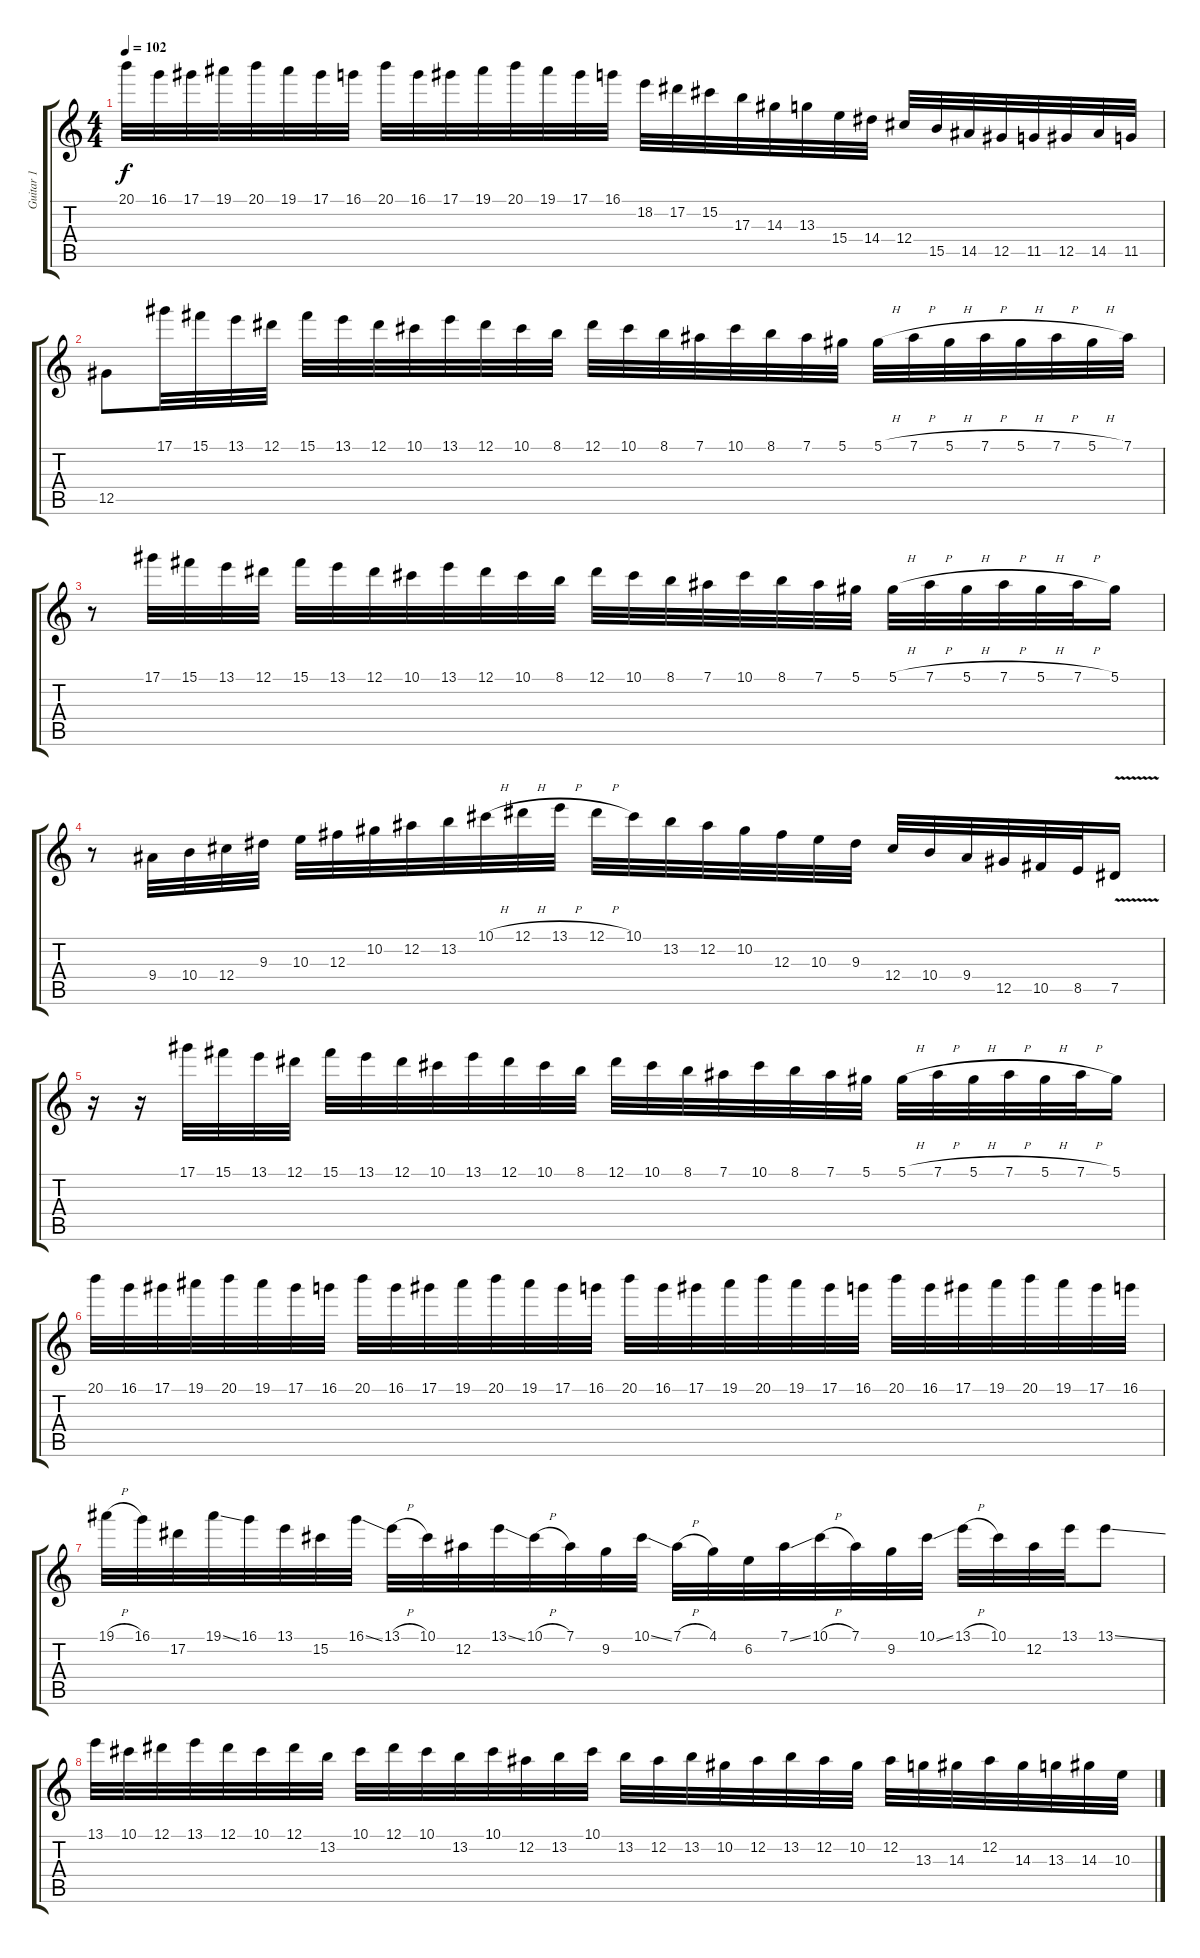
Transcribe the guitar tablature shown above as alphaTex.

\track ("Guitar 1" "Guitar 1") {instrument overdrivenguitar}
\staff {score tabs}
\tuning (Eb4 Bb3 Gb3 Db3 Ab2 Eb2) {hide}
\ts (4 4)
\tempo 102
\clef g2
\ks c
20.1.32{dy f} 16.1.32 17.1.32 19.1.32 20.1.32 19.1.32 17.1.32 16.1.32 20.1.32 16.1.32 17.1.32 19.1.32 20.1.32 19.1.32 17.1.32 16.1.32 18.2.32 17.2.32 15.2.32 17.3.32 14.3.32 13.3.32 15.4.32 14.4.32 12.4.32 15.5.32 14.5.32 12.5.32 11.5.32 12.5.32 14.5.32 11.5.32 |
12.5.8 17.1.32 15.1.32 13.1.32 12.1.32 15.1.32 13.1.32 12.1.32 10.1.32 13.1.32 12.1.32 10.1.32 8.1.32 12.1.32 10.1.32 8.1.32 7.1.32 10.1.32 8.1.32 7.1.32 5.1.32 5.1{h}.32 7.1{h}.32 5.1{h}.32 7.1{h}.32 5.1{h}.32 7.1{h}.32 5.1{h}.32 7.1.32 |
r.8 17.1.32 15.1.32 13.1.32 12.1.32 15.1.32 13.1.32 12.1.32 10.1.32 13.1.32 12.1.32 10.1.32 8.1.32 12.1.32 10.1.32 8.1.32 7.1.32 10.1.32 8.1.32 7.1.32 5.1.32 5.1{h}.32 7.1{h}.32 5.1{h}.32 7.1{h}.32 5.1{h}.32 7.1{h}.32 5.1.16 |
r.8 9.4.32 10.4.32 12.4.32 9.3.32 10.3.32 12.3.32 10.2.32 12.2.32 13.2.32 10.1{h}.32 12.1{h}.32 13.1{h}.32 12.1{h}.32 10.1.32 13.2.32 12.2.32 10.2.32 12.3.32 10.3.32 9.3.32 12.4.32 10.4.32 9.4.32 12.5.32 10.5.32 8.5.32 7.5{v}.16 |
r.16 r.16 17.1.32 15.1.32 13.1.32 12.1.32 15.1.32 13.1.32 12.1.32 10.1.32 13.1.32 12.1.32 10.1.32 8.1.32 12.1.32 10.1.32 8.1.32 7.1.32 10.1.32 8.1.32 7.1.32 5.1.32 5.1{h}.32 7.1{h}.32 5.1{h}.32 7.1{h}.32 5.1{h}.32 7.1{h}.32 5.1.16 |
20.1.32{volume 16 balance 8} 16.1.32 17.1.32 19.1.32 20.1.32 19.1.32 17.1.32 16.1.32 20.1.32 16.1.32 17.1.32 19.1.32 20.1.32 19.1.32 17.1.32 16.1.32 20.1.32 16.1.32 17.1.32 19.1.32 20.1.32 19.1.32 17.1.32 16.1.32 20.1.32 16.1.32 17.1.32 19.1.32 20.1.32 19.1.32 17.1.32 16.1.32 |
19.1{h}.32 16.1.32 17.2.32 19.1{ss}.32 16.1.32 13.1.32 15.2.32 16.1{ss}.32 13.1{h}.32 10.1.32 12.2.32 13.1{ss}.32 10.1{h}.32 7.1.32 9.2.32 10.1{ss}.32 7.1{h}.32 4.1.32 6.2.32 7.1{ss}.32 10.1{h}.32 7.1.32 9.2.32 10.1{ss}.32 13.1{h}.32 10.1.32 12.2.32 13.1.32 13.1{ss}.8 |
13.1.32 10.1.32 12.1.32 13.1.32 12.1.32 10.1.32 12.1.32 13.2.32 10.1.32 12.1.32 10.1.32 13.2.32 10.1.32 12.2.32 13.2.32 10.1.32 13.2.32 12.2.32 13.2.32 10.2.32 12.2.32 13.2.32 12.2.32 10.2.32 12.2.32 13.3.32 14.3.32 12.2.32 14.3.32 13.3.32 14.3.32 10.3.32
